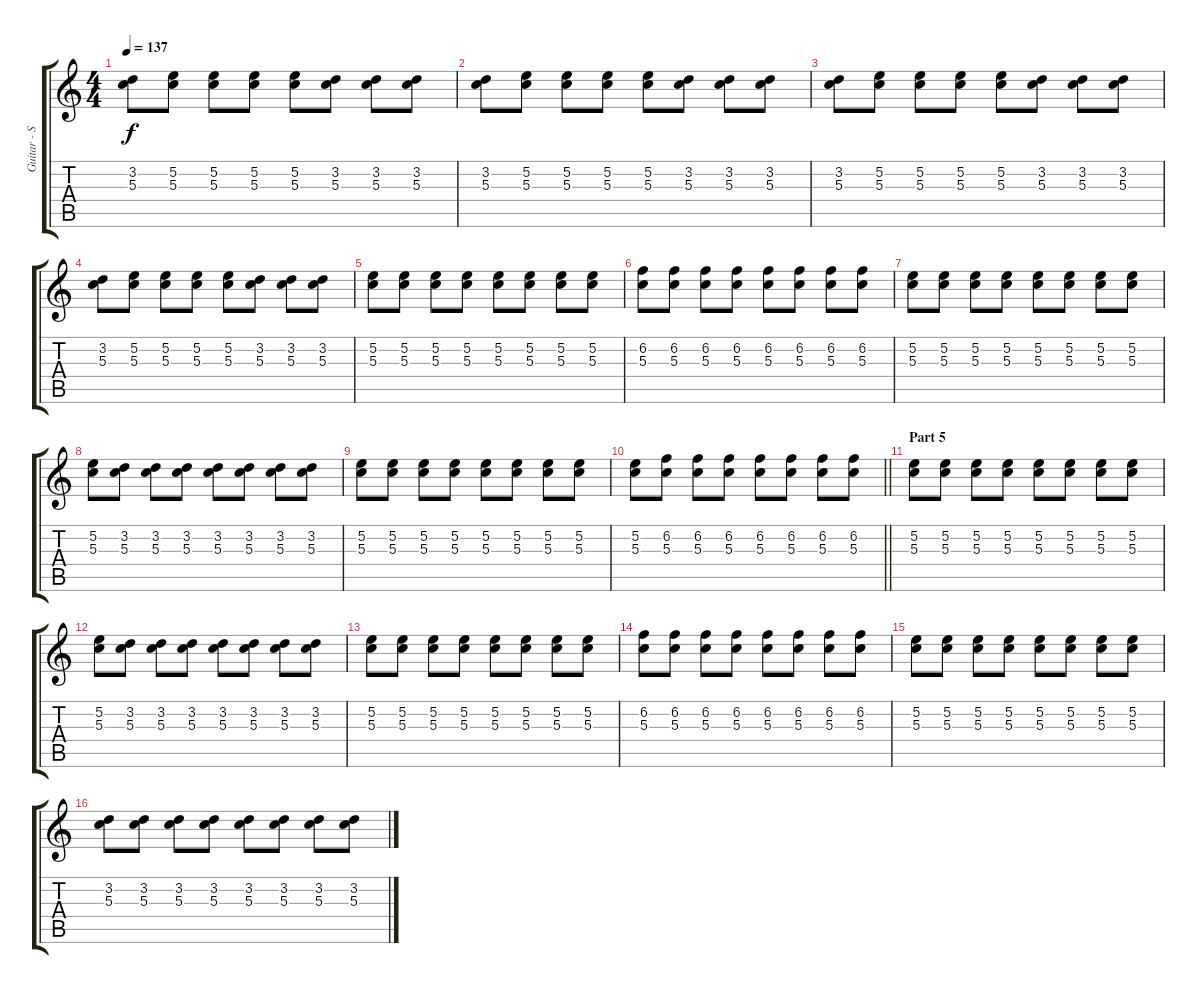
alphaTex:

\track ("Guitar - Simon Neil" "Guitar - S") {instrument electricguitarclean}
\staff {score tabs}
\tuning (E4 B3 G3 D3 A2 D2) {hide}
\ts (4 4)
\tempo 137
\clef g2
\ks c
(3.2 5.3).8{dy f volume 14} (5.2 5.3).8 (5.2 5.3).8 (5.2 5.3).8 (5.2 5.3).8 (3.2 5.3).8 (3.2 5.3).8 (3.2 5.3).8 |
(3.2 5.3).8 (5.2 5.3).8 (5.2 5.3).8 (5.2 5.3).8 (5.2 5.3).8 (3.2 5.3).8 (3.2 5.3).8 (3.2 5.3).8 |
(3.2 5.3).8 (5.2 5.3).8 (5.2 5.3).8 (5.2 5.3).8 (5.2 5.3).8 (3.2 5.3).8 (3.2 5.3).8 (3.2 5.3).8 |
(3.2 5.3).8 (5.2 5.3).8 (5.2 5.3).8 (5.2 5.3).8 (5.2 5.3).8 (3.2 5.3).8 (3.2 5.3).8 (3.2 5.3).8 |
(5.2 5.3).8{balance 11} (5.2 5.3).8 (5.2 5.3).8 (5.2 5.3).8 (5.2 5.3).8 (5.2 5.3).8 (5.2 5.3).8 (5.2 5.3).8 |
(6.2 5.3).8 (6.2 5.3).8 (6.2 5.3).8 (6.2 5.3).8 (6.2 5.3).8 (6.2 5.3).8 (6.2 5.3).8 (6.2 5.3).8 |
(5.2 5.3).8 (5.2 5.3).8 (5.2 5.3).8 (5.2 5.3).8 (5.2 5.3).8 (5.2 5.3).8 (5.2 5.3).8 (5.2 5.3).8 |
(5.2 5.3).8 (3.2 5.3).8 (3.2 5.3).8 (3.2 5.3).8 (3.2 5.3).8 (3.2 5.3).8 (3.2 5.3).8 (3.2 5.3).8 |
(5.2 5.3).8 (5.2 5.3).8 (5.2 5.3).8 (5.2 5.3).8 (5.2 5.3).8 (5.2 5.3).8 (5.2 5.3).8 (5.2 5.3).8 |
\barLineRight lightlight
(5.2 5.3).8 (6.2 5.3).8 (6.2 5.3).8 (6.2 5.3).8 (6.2 5.3).8 (6.2 5.3).8 (6.2 5.3).8 (6.2 5.3).8 |
\section ("" "Part 5")
(5.2 5.3).8 (5.2 5.3).8 (5.2 5.3).8 (5.2 5.3).8 (5.2 5.3).8 (5.2 5.3).8 (5.2 5.3).8 (5.2 5.3).8 |
(5.2 5.3).8 (3.2 5.3).8 (3.2 5.3).8 (3.2 5.3).8 (3.2 5.3).8 (3.2 5.3).8 (3.2 5.3).8 (3.2 5.3).8 |
(5.2 5.3).8 (5.2 5.3).8 (5.2 5.3).8 (5.2 5.3).8 (5.2 5.3).8 (5.2 5.3).8 (5.2 5.3).8 (5.2 5.3).8 |
(6.2 5.3).8 (6.2 5.3).8 (6.2 5.3).8 (6.2 5.3).8 (6.2 5.3).8 (6.2 5.3).8 (6.2 5.3).8 (6.2 5.3).8 |
(5.2 5.3).8 (5.2 5.3).8 (5.2 5.3).8 (5.2 5.3).8 (5.2 5.3).8 (5.2 5.3).8 (5.2 5.3).8 (5.2 5.3).8 |
(3.2 5.3).8 (3.2 5.3).8 (3.2 5.3).8 (3.2 5.3).8 (3.2 5.3).8 (3.2 5.3).8 (3.2 5.3).8 (3.2 5.3).8
